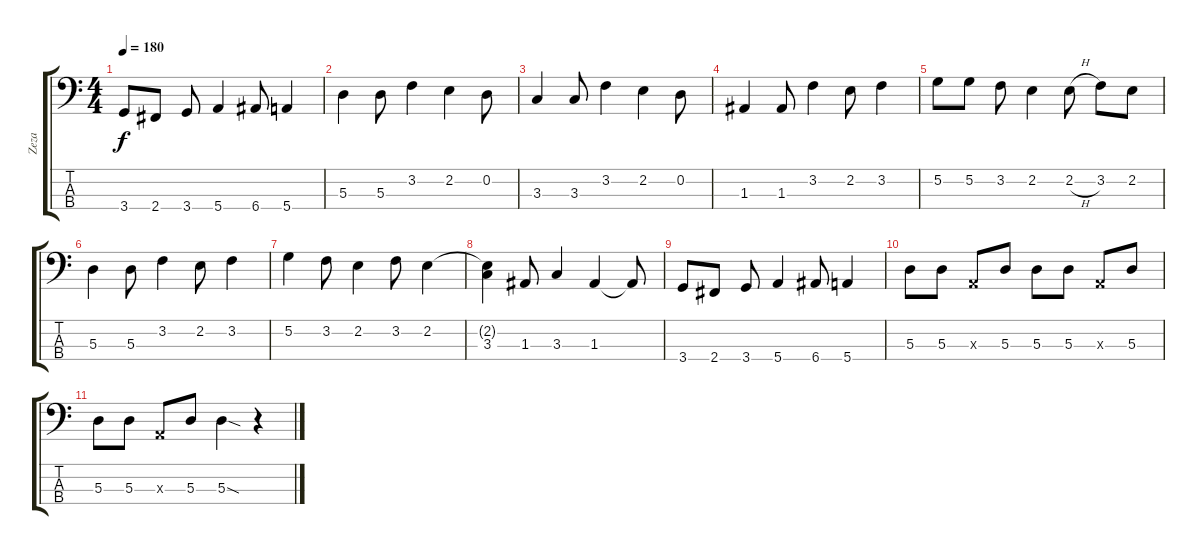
\track ("Zeza" "Zeza") {instrument electricbassfinger}
\staff {score tabs}
\tuning (G2 D2 A1 E1) {hide}
\ts (4 4)
\tempo 180
\clef f4
\ks c
3.4.8{dy f} 2.4.8 3.4.8 5.4.4 6.4.8 5.4.4 |
5.3.4 5.3.8 3.2.4 2.2.4 0.2.8 |
3.3.4 3.3.8 3.2.4 2.2.4 0.2.8 |
1.3.4 1.3.8 3.2.4 2.2.8 3.2.4 |
5.2.8 5.2.8 3.2.8 2.2.4 2.2{h}.8 3.2.8 2.2.8 |
5.3.4 5.3.8 3.2.4 2.2.8 3.2.4 |
5.2.4 3.2.8 2.2.4 3.2.8 2.2.4 |
(2.2{t} 3.3).4 1.3.8 3.3.4 1.3.4 1.3{t}.8 |
3.4.8 2.4.8 3.4.8 5.4.4 6.4.8 5.4.4 |
5.3.8 5.3.8 0.3{x}.8 5.3.8 5.3.8 5.3.8 0.3{x}.8 5.3.8 |
5.3.8 5.3.8 0.3{x}.8 5.3.8 5.3{sod}.4 r.4
